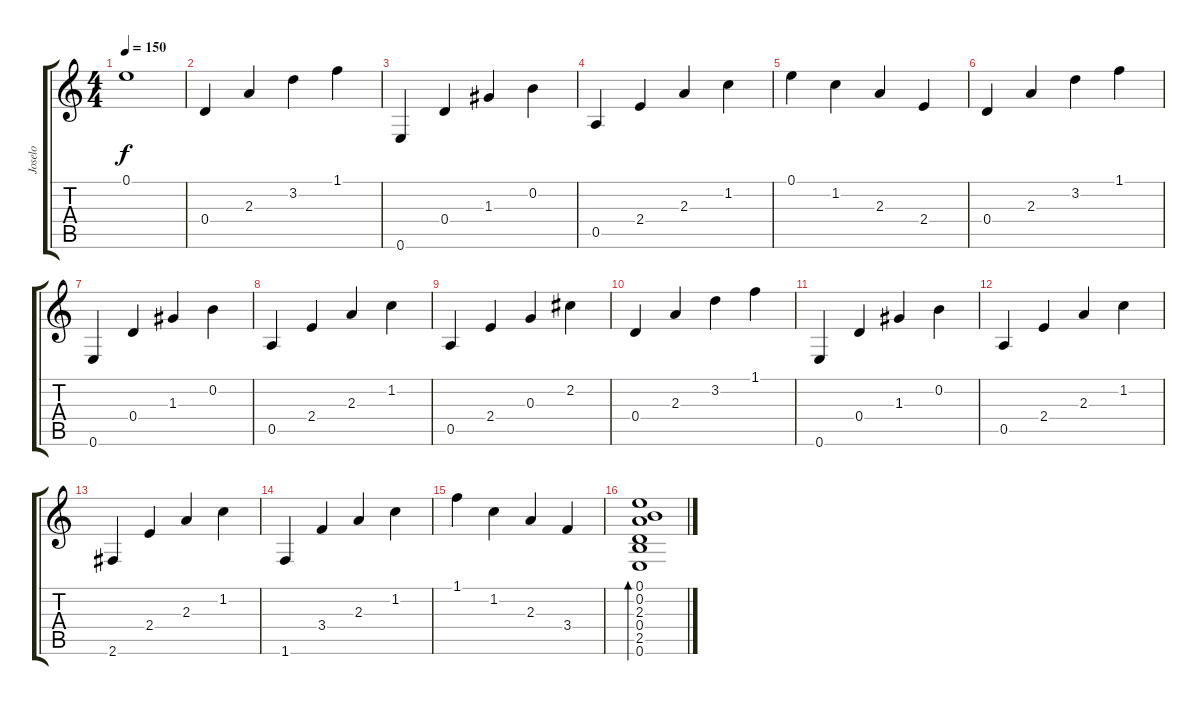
\track ("Joselo" "Joselo") {instrument acousticguitarsteel}
\staff {score tabs}
\tuning (E4 B3 G3 D3 A2 E2) {hide}
\ts (4 4)
\tempo 150
\clef g2
\ks c
0.1.1{dy f} |
0.4.4 2.3.4 3.2.4 1.1.4 |
0.6.4 0.4.4 1.3.4 0.2.4 |
0.5.4 2.4.4 2.3.4 1.2.4 |
0.1.4 1.2.4 2.3.4 2.4.4 |
0.4.4 2.3.4 3.2.4 1.1.4 |
0.6.4 0.4.4 1.3.4 0.2.4 |
0.5.4 2.4.4 2.3.4 1.2.4 |
0.5.4 2.4.4 0.3.4 2.2.4 |
0.4.4 2.3.4 3.2.4 1.1.4 |
0.6.4 0.4.4 1.3.4 0.2.4 |
0.5.4 2.4.4 2.3.4 1.2.4 |
2.6.4 2.4.4 2.3.4 1.2.4 |
1.6.4 3.4.4 2.3.4 1.2.4 |
1.1.4 1.2.4 2.3.4 3.4.4 |
(0.1 0.2 2.3 0.4 2.5 0.6).1{bd 480}
